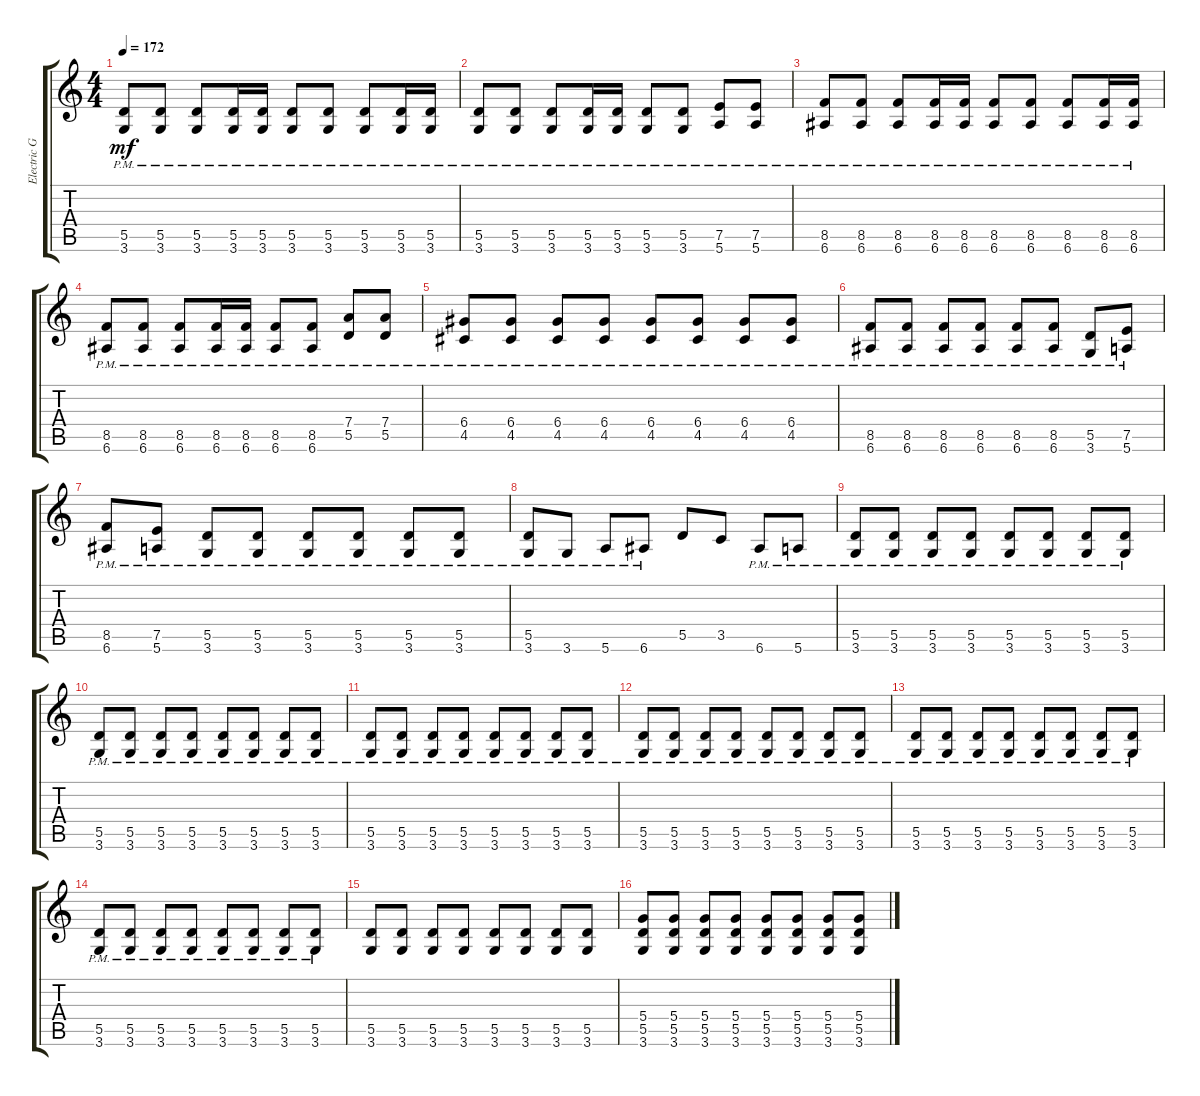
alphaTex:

\track ("Electric Guitar" "Electric G") {instrument distortionguitar}
\staff {score tabs}
\tuning (E4 B3 G3 D3 A2 E2) {hide}
\ts (4 4)
\tempo 172
\clef g2
\ks c
(5.5{pm} 3.6{pm}).8{dy mf} (5.5{pm} 3.6{pm}).8 (5.5{pm} 3.6{pm}).8 (5.5{pm} 3.6{pm}).16 (5.5{pm} 3.6{pm}).16 (5.5{pm} 3.6{pm}).8 (5.5{pm} 3.6{pm}).8 (5.5{pm} 3.6{pm}).8 (5.5{pm} 3.6{pm}).16 (5.5{pm} 3.6{pm}).16 |
(5.5{pm} 3.6{pm}).8 (5.5{pm} 3.6{pm}).8 (5.5{pm} 3.6{pm}).8 (5.5{pm} 3.6{pm}).16 (5.5{pm} 3.6{pm}).16 (5.5{pm} 3.6{pm}).8 (5.5{pm} 3.6{pm}).8 (7.5{pm} 5.6{pm}).8 (7.5{pm} 5.6{pm}).8 |
(8.5{pm} 6.6{pm}).8 (8.5{pm} 6.6{pm}).8 (8.5{pm} 6.6{pm}).8 (8.5{pm} 6.6{pm}).16 (8.5{pm} 6.6{pm}).16 (8.5{pm} 6.6{pm}).8 (8.5{pm} 6.6{pm}).8 (8.5{pm} 6.6{pm}).8 (8.5{pm} 6.6{pm}).16 (8.5{pm} 6.6{pm}).16 |
(8.5{pm} 6.6{pm}).8 (8.5{pm} 6.6{pm}).8 (8.5{pm} 6.6{pm}).8 (8.5{pm} 6.6{pm}).16 (8.5{pm} 6.6{pm}).16 (8.5{pm} 6.6{pm}).8 (8.5{pm} 6.6{pm}).8 (7.4{pm} 5.5{pm}).8 (7.4{pm} 5.5{pm}).8 |
(6.4{pm} 4.5{pm}).8 (6.4{pm} 4.5{pm}).8 (6.4{pm} 4.5{pm}).8 (6.4{pm} 4.5{pm}).8 (6.4{pm} 4.5{pm}).8 (6.4{pm} 4.5{pm}).8 (6.4{pm} 4.5{pm}).8 (6.4{pm} 4.5{pm}).8 |
(8.5{pm} 6.6{pm}).8 (8.5{pm} 6.6{pm}).8 (8.5{pm} 6.6{pm}).8 (8.5{pm} 6.6{pm}).8 (8.5{pm} 6.6{pm}).8 (8.5{pm} 6.6{pm}).8 (5.5{pm} 3.6{pm}).8 (7.5{pm} 5.6{pm}).8 |
(8.5{pm} 6.6{pm}).8 (7.5{pm} 5.6{pm}).8 (5.5{pm} 3.6{pm}).8 (5.5{pm} 3.6{pm}).8 (5.5{pm} 3.6{pm}).8 (5.5{pm} 3.6{pm}).8 (5.5{pm} 3.6{pm}).8 (5.5{pm} 3.6{pm}).8 |
(5.5{pm} 3.6{pm}).8 3.6{pm}.8 5.6{pm}.8 6.6{pm}.8 5.5.8 3.5.8 6.6{pm}.8 5.6{pm}.8 |
(5.5{pm} 3.6{pm}).8 (5.5{pm} 3.6{pm}).8 (5.5{pm} 3.6{pm}).8 (5.5{pm} 3.6{pm}).8 (5.5{pm} 3.6{pm}).8 (5.5{pm} 3.6{pm}).8 (5.5{pm} 3.6{pm}).8 (5.5{pm} 3.6{pm}).8 |
(5.5{pm} 3.6{pm}).8 (5.5{pm} 3.6{pm}).8 (5.5{pm} 3.6{pm}).8 (5.5{pm} 3.6{pm}).8 (5.5{pm} 3.6{pm}).8 (5.5{pm} 3.6{pm}).8 (5.5{pm} 3.6{pm}).8 (5.5{pm} 3.6{pm}).8 |
(5.5{pm} 3.6{pm}).8 (5.5{pm} 3.6{pm}).8 (5.5{pm} 3.6{pm}).8 (5.5{pm} 3.6{pm}).8 (5.5{pm} 3.6{pm}).8 (5.5{pm} 3.6{pm}).8 (5.5{pm} 3.6{pm}).8 (5.5{pm} 3.6{pm}).8 |
(5.5{pm} 3.6{pm}).8 (5.5{pm} 3.6{pm}).8 (5.5{pm} 3.6{pm}).8 (5.5{pm} 3.6{pm}).8 (5.5{pm} 3.6{pm}).8 (5.5{pm} 3.6{pm}).8 (5.5{pm} 3.6{pm}).8 (5.5{pm} 3.6{pm}).8 |
(5.5{pm} 3.6{pm}).8 (5.5{pm} 3.6{pm}).8 (5.5{pm} 3.6{pm}).8 (5.5{pm} 3.6{pm}).8 (5.5{pm} 3.6{pm}).8 (5.5{pm} 3.6{pm}).8 (5.5{pm} 3.6{pm}).8 (5.5{pm} 3.6{pm}).8 |
(5.5{pm} 3.6{pm}).8 (5.5{pm} 3.6{pm}).8 (5.5{pm} 3.6{pm}).8 (5.5{pm} 3.6{pm}).8 (5.5{pm} 3.6{pm}).8 (5.5{pm} 3.6{pm}).8 (5.5{pm} 3.6{pm}).8 (5.5{pm} 3.6{pm}).8 |
(5.5 3.6).8 (5.5 3.6).8 (5.5 3.6).8 (5.5 3.6).8 (5.5 3.6).8 (5.5 3.6).8 (5.5 3.6).8 (5.5 3.6).8 |
(5.4 5.5 3.6).8 (5.4 5.5 3.6).8 (5.4 5.5 3.6).8 (5.4 5.5 3.6).8 (5.4 5.5 3.6).8 (5.4 5.5 3.6).8 (5.4 5.5 3.6).8 (5.4 5.5 3.6).8
